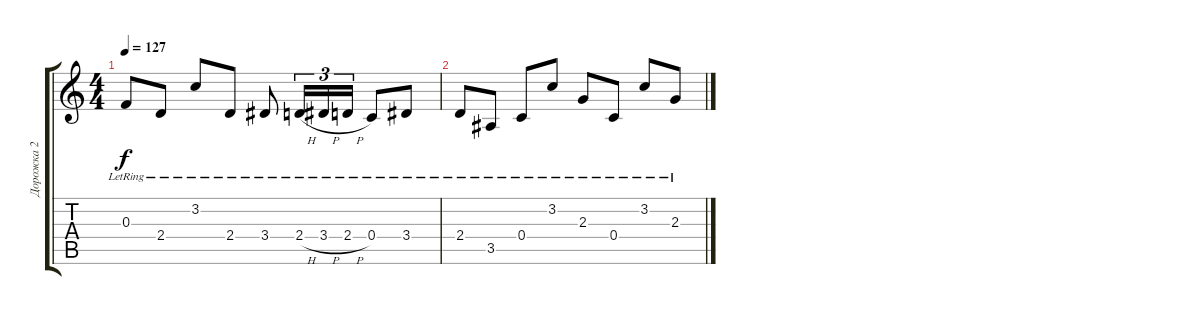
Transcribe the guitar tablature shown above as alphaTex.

\track ("Дорожка 2" "Дорожка 2") {instrument acousticguitarnylon}
\staff {score tabs}
\tuning (D4 A3 F3 C3 G2 D2) {hide}
\ts (4 4)
\tempo 127
\clef g2
\ks c
0.3{lr}.8{dy f} 2.4{lr}.8 3.2{lr}.8 2.4{lr}.8 3.4{lr}.8 2.4{h lr}.16{tu (3 2)} 3.4{h lr}.16{tu (3 2)} 2.4{h lr}.16{tu (3 2)} 0.4{lr}.8 3.4{lr}.8 |
2.4{lr}.8 3.5{lr}.8 0.4{lr}.8 3.2{lr}.8 2.3{lr}.8 0.4{lr}.8 3.2{lr}.8 2.3{lr}.8
